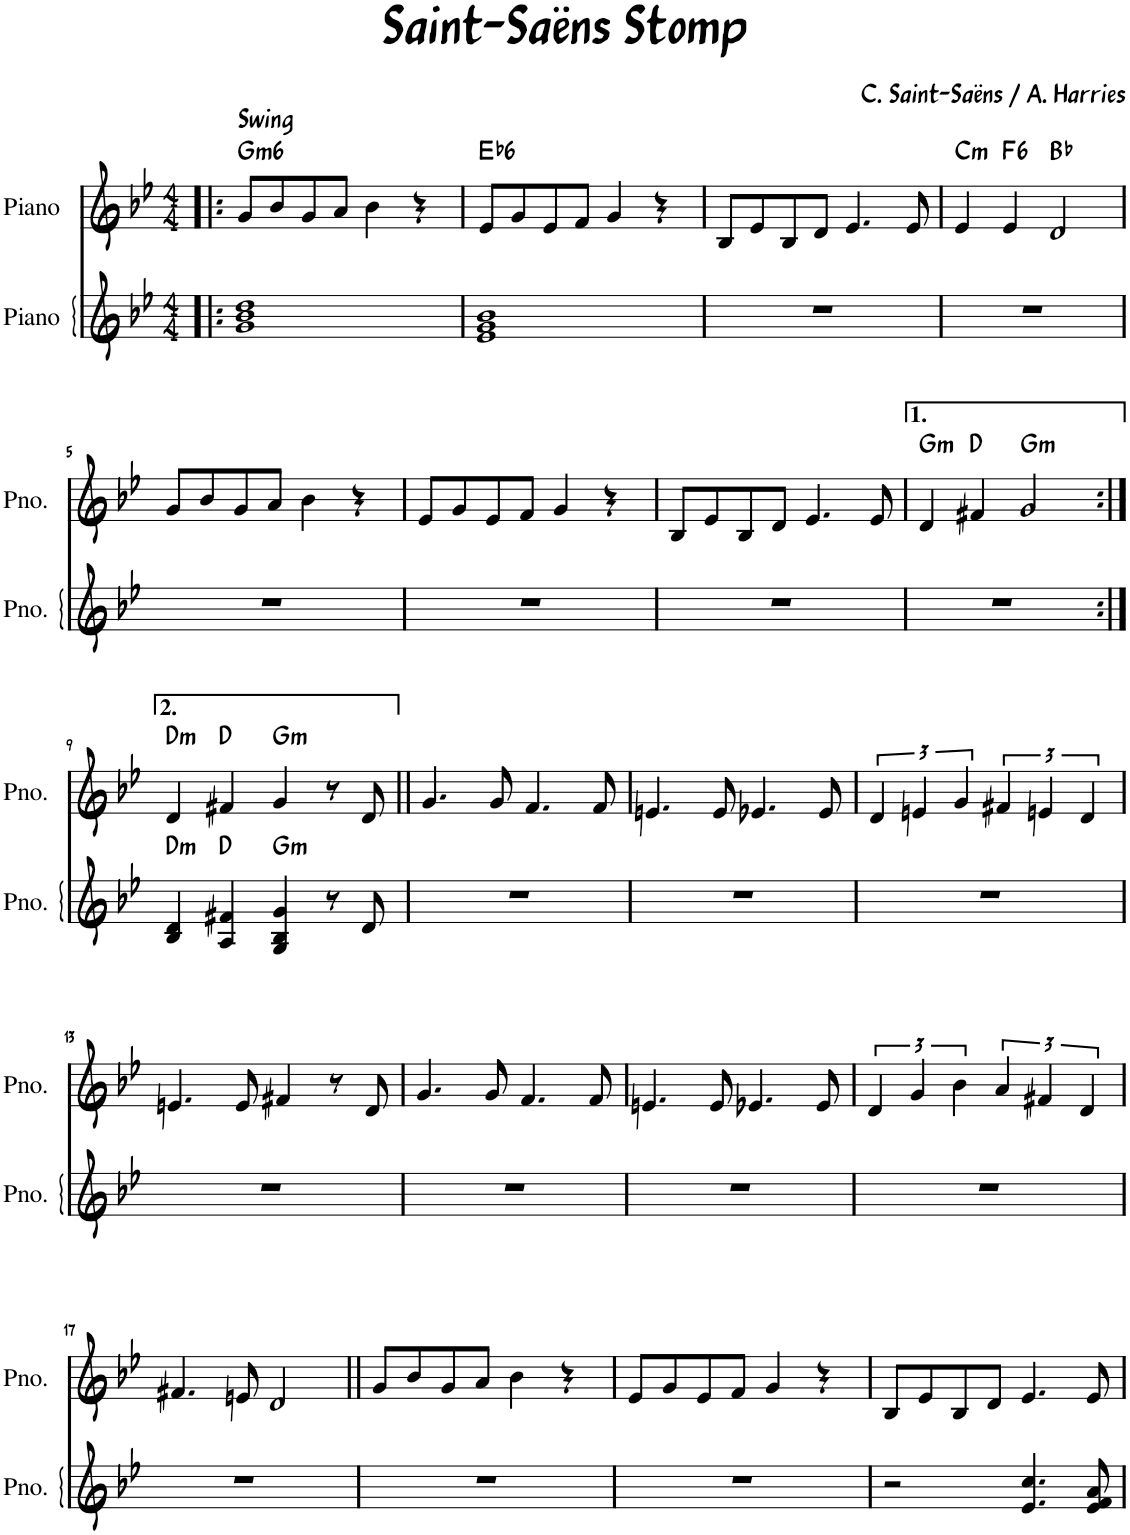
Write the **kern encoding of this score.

**kern	**kern	**harte
*part2	*part1	*part1
*staff2	*staff1	*
*I"Piano	*I"Piano	*
*I'Pno.	*I'Pno.	*
*clefG2	*clefG2	*
*k[b-e-]	*k[b-e-]	*
*M4/4	*M4/4	*
=1!|:	=1!|:	=1!|:
!	!LO:TX:a:t=Swing	!LO:H:kt=m6
1g 1b- 1dd	8g/L	G:min6
.	8b-/	.
.	8g/	.
.	8a/J	.
.	4b-\	.
.	4r	.
=2	=2	=2
!	!	!LO:H:kt=6
1e- 1g 1b-	8e-/L	Eb:maj6
.	8g/	.
.	8e-/	.
.	8f/J	.
.	4g/	.
.	4r	.
=3	=3	=3
1r	8B-/L	.
.	8e-/	.
.	8B-/	.
.	8d/J	.
.	4.e-/	.
.	8e-/	.
=4	=4	=4
!	!	!LO:H:kt=m
1r	4e-/	C:min
!	!	!LO:H:kt=6
.	4e-/	F:maj6
.	2d/	Bb:maj
!!LO:LB:g=z
=5	=5	=5
1r	8g/L	.
.	8b-/	.
.	8g/	.
.	8a/J	.
.	4b-\	.
.	4r	.
=6	=6	=6
1r	8e-/L	.
.	8g/	.
.	8e-/	.
.	8f/J	.
.	4g/	.
.	4r	.
=7	=7	=7
1r	8B-/L	.
.	8e-/	.
.	8B-/	.
.	8d/J	.
.	4.e-/	.
.	8e-/	.
=8	=8	=8
!	!	!LO:H:kt=m
1r	4d/	G:min
.	4f#X/	D:maj
!	!	!LO:H:kt=m
.	2g/	G:min
!!LO:LB:g=z
=9:|!	=9:|!	=9:|!
!	!	!LO:H:kt=m
4B-/ 4d/	4d/	D:min
4A/ 4f#X/	4f#X/	D:maj
!	!	!LO:H:kt=m
4G/ 4B-/ 4g/	4g/	G:min
8r	8r	.
8d/	8d/	.
=10||	=10||	=10||
1r	4.g/	.
.	8g/	.
.	4.f/	.
.	8f/	.
=11	=11	=11
1r	4.en/	.
.	8e/	.
.	4.e-X/	.
.	8e-/	.
=12	=12	=12
1r	6d/	.
.	6en/	.
.	6g/	.
.	6f#X/	.
.	6en/	.
.	6d/	.
!!LO:LB:g=z
=13	=13	=13
1r	4.en/	.
.	8e/	.
.	4f#X/	.
.	8r	.
.	8d/	.
=14	=14	=14
1r	4.g/	.
.	8g/	.
.	4.f/	.
.	8f/	.
=15	=15	=15
1r	4.en/	.
.	8e/	.
.	4.e-X/	.
.	8e-/	.
=16	=16	=16
1r	6d/	.
.	6g/	.
.	6b-\	.
.	6a/	.
.	6f#X/	.
.	6d/	.
!!LO:LB:g=z
=17	=17	=17
1r	4.f#X/	.
.	8en/	.
.	2d/	.
=18||	=18||	=18||
1r	8g/L	.
.	8b-/	.
.	8g/	.
.	8a/J	.
.	4b-\	.
.	4r	.
=19	=19	=19
1r	8e-/L	.
.	8g/	.
.	8e-/	.
.	8f/J	.
.	4g/	.
.	4r	.
=20	=20	=20
2r	8B-/L	.
.	8e-/	.
.	8B-/	.
.	8d/J	.
4.e-/ 4.cc/	4.e-/	.
8e-/ 8f/ 8a/	8e-/	.
=	=	=
*-	*-	*-
